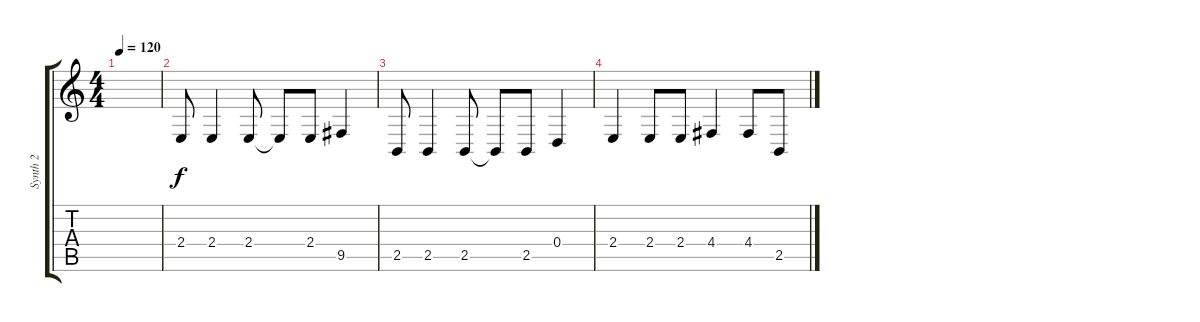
\track ("Synth 2" "Synth 2") {instrument pad1newage}
\staff {score tabs}
\tuning (E4 B3 G3 D3 A2 E2) {hide}
\ts (4 4)
\tempo 120
\clef g2
\ks c
|
2.4.8 2.4.4 2.4.8 2.4{t}.8 2.4.8 9.5.4 |
2.5.8 2.5.4 2.5.8 2.5{t}.8 2.5.8 0.4.4 |
2.4.4 2.4.8 2.4.8 4.4.4 4.4.8 2.5.8
